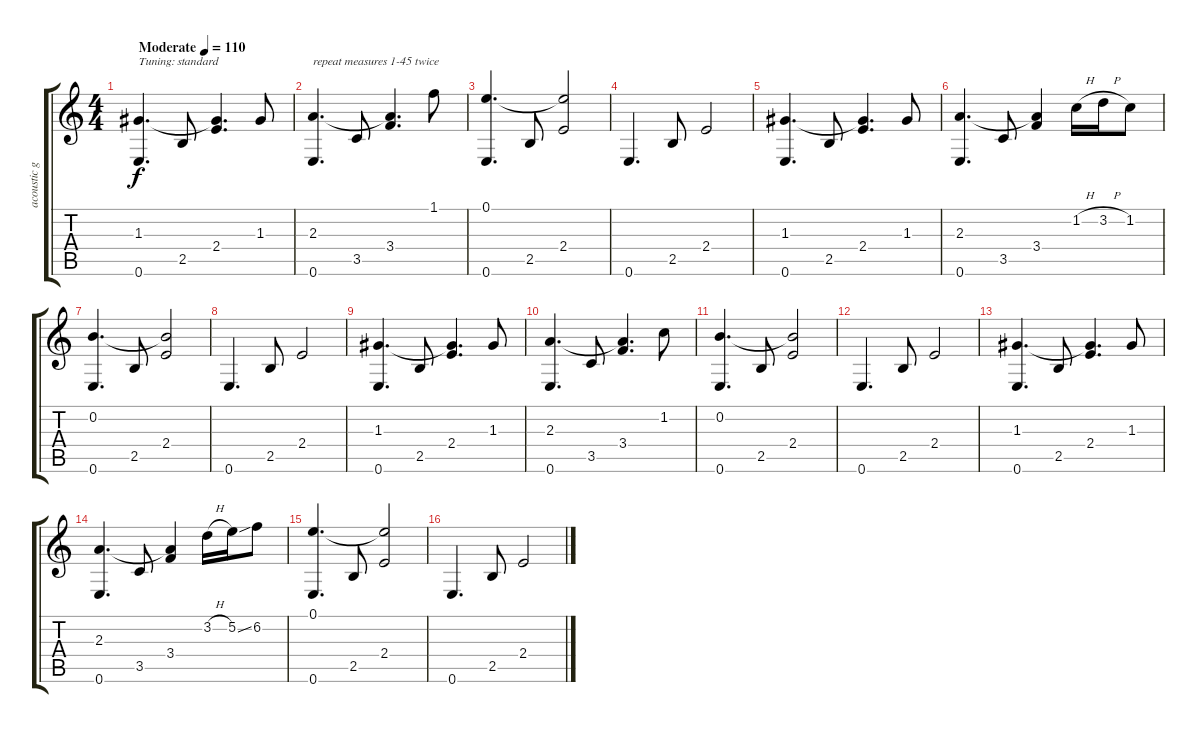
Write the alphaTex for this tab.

\track ("acoustic guitar" "acoustic g") {instrument acousticguitarsteel}
\staff {score tabs}
\tuning (E4 B3 G3 D3 A2 E2) {hide}
\ts (4 4)
\tempo (110 "Moderate")
\clef g2
\ks c
(1.3 0.6).4{d txt "Tuning: standard" dy f instrument acousticguitarsteel} 2.5.8 (1.3{t} 2.4).4{d} 1.3.8 |
(2.3 0.6).4{d txt "repeat measures 1-45 twice"} 3.5.8 (2.3{t} 3.4).4{d} 1.1.8 |
(0.1 0.6).4{d} 2.5.8 (0.1{t} 2.4).2 |
0.6.4{d} 2.5.8 2.4.2 |
(1.3 0.6).4{d} 2.5.8 (1.3{t} 2.4).4{d} 1.3.8 |
(2.3 0.6).4{d} 3.5.8 (2.3{t} 3.4).4 1.2{h}.16 3.2{h}.16 1.2.8 |
(0.2 0.6).4{d} 2.5.8 (0.2{t} 2.4).2 |
0.6.4{d} 2.5.8 2.4.2 |
(1.3 0.6).4{d} 2.5.8 (1.3{t} 2.4).4{d} 1.3.8 |
(2.3 0.6).4{d} 3.5.8 (2.3{t} 3.4).4{d} 1.2.8 |
(0.2 0.6).4{d} 2.5.8 (0.2{t} 2.4).2 |
0.6.4{d} 2.5.8 2.4.2 |
(1.3 0.6).4{d} 2.5.8 (1.3{t} 2.4).4{d} 1.3.8 |
(2.3 0.6).4{d} 3.5.8 (2.3{t} 3.4).4 3.2{h}.16 5.2{ss}.16 6.2.8 |
(0.1 0.6).4{d} 2.5.8 (0.1{t} 2.4).2 |
0.6.4{d} 2.5.8 2.4.2
